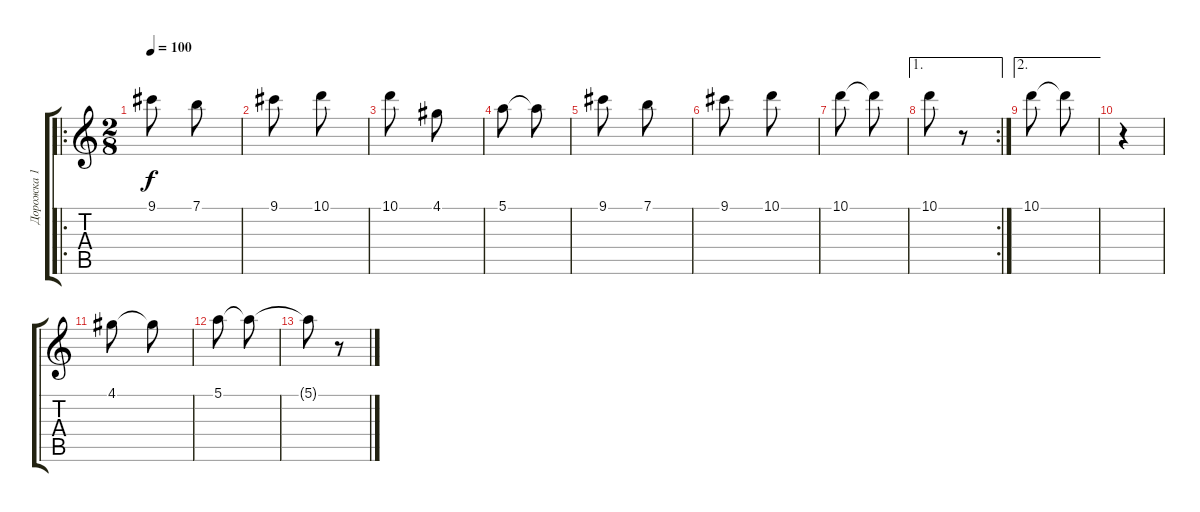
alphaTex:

\track ("Дорожка 1" "Дорожка 1") {instrument acousticguitarsteel}
\staff {score tabs}
\tuning (E4 B3 G3 D3 A2 E2) {hide}
\ro
\ts (2 8)
\tempo 100
\clef g2
\ks c
9.1.8{dy f} 7.1.8 |
9.1.8 10.1.8 |
10.1.8 4.1.8 |
5.1.8 5.1{t}.8 |
9.1.8 7.1.8 |
9.1.8 10.1.8 |
10.1.8 10.1{t}.8 |
\ae 1
\rc 2
10.1.8 r.8 |
\ae 2
10.1.8 10.1{t}.8 |
r.4 |
4.1.8 4.1{t}.8 |
5.1.8 5.1{t}.8 |
5.1{t}.8 r.8
